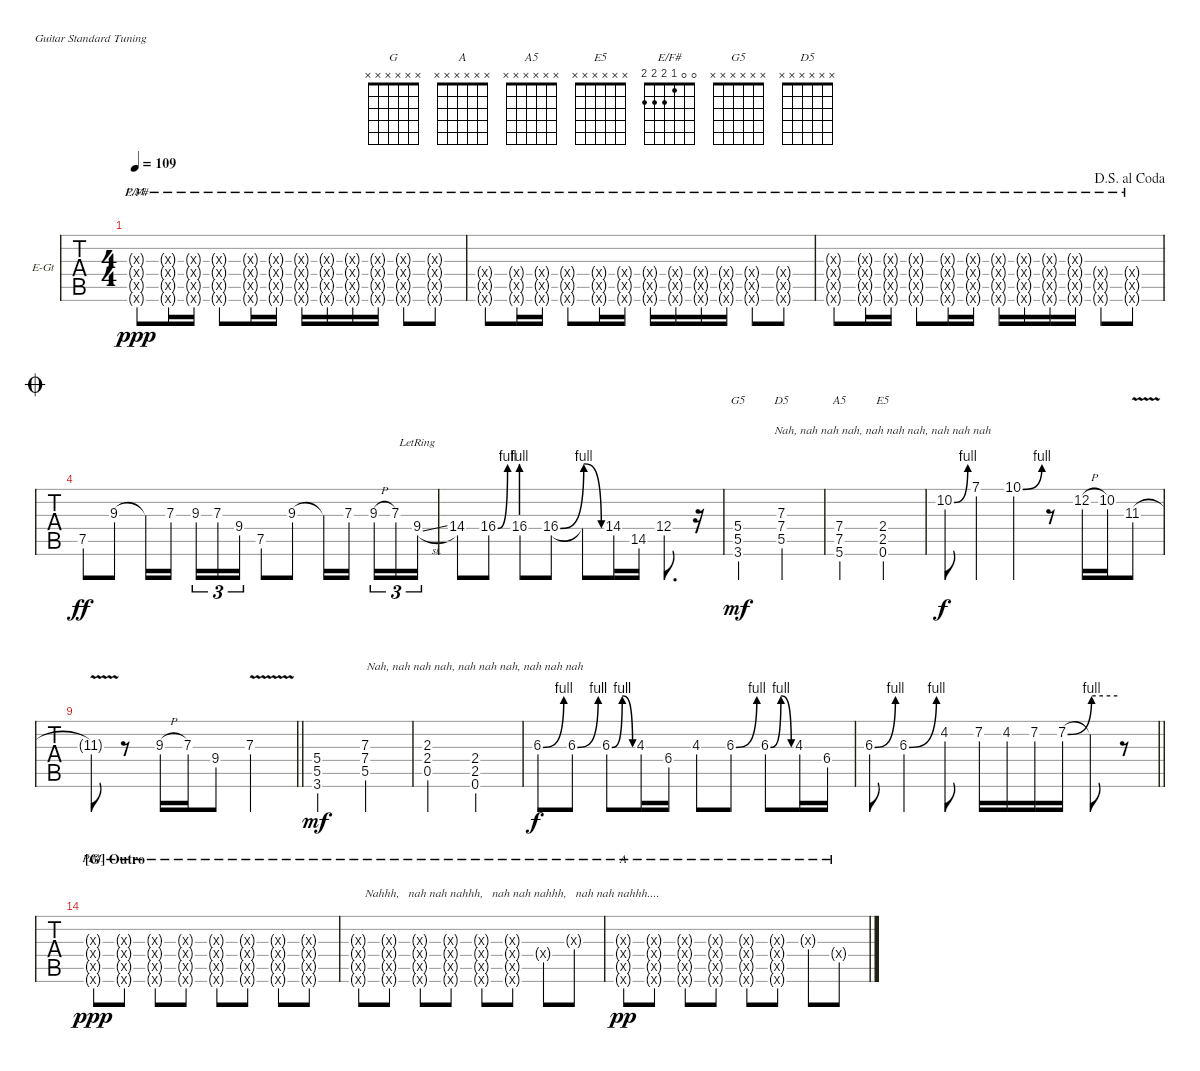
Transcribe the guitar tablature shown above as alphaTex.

\bracketExtendMode nobrackets
\firstSystemTrackNameOrientation horizontal
\otherSystemsTrackNameOrientation horizontal
\defaultBarNumberDisplay FirstOfSystem
\track ("Lead Guitar" "E-Gt") {instrument distortionguitar}
\staff {tabs}
\tuning (E4 B3 G3 D3 A2 E2)
\chord ("G" x x x x x x)
\chord ("A" x x x x x x)
\chord ("A5" x x x x x x)
\chord ("E5" x x x x x x)
\chord ("E/F#" 0 0 1 2 2 2) {showfingering false}
\chord ("G5" x x x x x x)
\chord ("D5" x x x x x x)
\ts (4 4)
\tempo 109
\clef g2
\ks bminor
(2.5{g pm x} 2.4{g pm x} 1.3{g pm x} 2.6{g pm x}).8{ch "E/F#" lyrics (0 "") lyrics (1 "") lyrics (2 "") lyrics (3 "") lyrics (4 "") dy ppp} (2.5{g pm x} 2.4{g pm x} 1.3{g pm x} 2.6{g pm x}).16{lyrics (0 "") lyrics (1 "") lyrics (2 "") lyrics (3 "") lyrics (4 "")} (2.5{g pm x} 2.4{g pm x} 1.3{g pm x} 2.6{g pm x}).16{lyrics (0 "") lyrics (1 "") lyrics (2 "") lyrics (3 "") lyrics (4 "")} (2.5{g pm x} 2.4{g pm x} 1.3{g pm x} 2.6{g pm x}).8{lyrics (0 "") lyrics (1 "") lyrics (2 "") lyrics (3 "") lyrics (4 "")} (2.5{g pm x} 2.4{g pm x} 1.3{g pm x} 2.6{g pm x}).16{lyrics (0 "") lyrics (1 "") lyrics (2 "") lyrics (3 "") lyrics (4 "")} (2.5{g pm x} 2.4{g pm x} 1.3{g pm x} 2.6{g pm x}).16{lyrics (0 "") lyrics (1 "") lyrics (2 "") lyrics (3 "") lyrics (4 "")} (2.5{g pm x} 2.4{g pm x} 1.3{g pm x} 2.6{g pm x}).16{lyrics (0 "") lyrics (1 "") lyrics (2 "") lyrics (3 "") lyrics (4 "")} (2.5{g pm x} 2.4{g pm x} 1.3{g pm x} 2.6{g pm x}).16{lyrics (0 "") lyrics (1 "") lyrics (2 "") lyrics (3 "") lyrics (4 "")} (2.5{g pm x} 2.4{g pm x} 1.3{g pm x} 2.6{g pm x}).16{lyrics (0 "") lyrics (1 "") lyrics (2 "") lyrics (3 "") lyrics (4 "")} (2.5{g pm x} 2.4{g pm x} 1.3{g pm x} 2.6{g pm x}).16{lyrics (0 "") lyrics (1 "") lyrics (2 "") lyrics (3 "") lyrics (4 "")} (2.5{g pm x} 2.4{g pm x} 1.3{g pm x} 2.6{g pm x}).8{lyrics (0 "") lyrics (1 "") lyrics (2 "") lyrics (3 "") lyrics (4 "")} (2.5{g pm x} 2.4{g pm x} 1.3{g pm x} 2.6{g pm x}).8{lyrics (0 "") lyrics (1 "") lyrics (2 "") lyrics (3 "") lyrics (4 "")} |
(4.5{g pm x} 4.4{g pm x} 2.6{g pm x}).8 (4.5{g pm x} 4.4{g pm x} 2.6{g pm x}).16 (4.5{g pm x} 4.4{g pm x} 2.6{g pm x}).16 (4.5{g pm x} 4.4{g pm x} 2.6{g pm x}).8 (4.5{g pm x} 4.4{g pm x} 2.6{g pm x}).16 (4.5{g pm x} 4.4{g pm x} 2.6{g pm x}).16 (4.5{g pm x} 4.4{g pm x} 2.6{g pm x}).16 (4.5{g pm x} 4.4{g pm x} 2.6{g pm x}).16 (4.5{g pm x} 4.4{g pm x} 2.6{g pm x}).16 (4.5{g pm x} 4.4{g pm x} 2.6{g pm x}).16 (4.5{g pm x} 4.4{g pm x} 2.6{g pm x}).8 (4.5{g pm x} 4.4{g pm x} 2.6{g pm x}).8 |
\jump dalsegnoalcoda
(2.5{g pm x} 2.4{g pm x} 1.3{g pm x} 2.6{g pm x}).8 (2.5{g pm x} 2.4{g pm x} 1.3{g pm x} 2.6{g pm x}).16 (2.5{g pm x} 2.4{g pm x} 1.3{g pm x} 2.6{g pm x}).16 (2.5{g pm x} 2.4{g pm x} 1.3{g pm x} 2.6{g pm x}).8 (2.5{g pm x} 2.4{g pm x} 1.3{g pm x} 2.6{g pm x}).16 (2.5{g pm x} 2.4{g pm x} 1.3{g pm x} 2.6{g pm x}).16 (2.5{g pm x} 2.4{g pm x} 1.3{g pm x} 2.6{g pm x}).16 (2.5{g pm x} 2.4{g pm x} 1.3{g pm x} 2.6{g pm x}).16 (2.5{g pm x} 2.4{g pm x} 1.3{g pm x} 2.6{g pm x}).16 (2.5{g pm x} 2.4{g pm x} 1.3{g pm x} 2.6{g pm x}).16 (4.5{g pm x} 4.4{g pm x} 2.6{g pm x}).8 (4.5{g pm x} 4.4{g pm x} 2.6{g pm x}).8 |
\jump coda
7.5.8{lyrics (0 "") lyrics (1 "") lyrics (2 "") lyrics (3 "") lyrics (4 "") dy ff} 9.3.8{lyrics (0 "") lyrics (1 "") lyrics (2 "") lyrics (3 "") lyrics (4 "")} 9.3{t}.16{lyrics (0 "") lyrics (1 "") lyrics (2 "") lyrics (3 "") lyrics (4 "")} 7.3.16{lyrics (0 "") lyrics (1 "") lyrics (2 "") lyrics (3 "") lyrics (4 "")} 9.3.16{tu (3 2) lyrics (0 "") lyrics (1 "") lyrics (2 "") lyrics (3 "") lyrics (4 "")} 7.3.16{tu (3 2) lyrics (0 "") lyrics (1 "") lyrics (2 "") lyrics (3 "") lyrics (4 "")} 9.4.16{tu (3 2) lyrics (0 "") lyrics (1 "") lyrics (2 "") lyrics (3 "") lyrics (4 "")} 7.5.8{lyrics (0 "") lyrics (1 "") lyrics (2 "") lyrics (3 "") lyrics (4 "")} 9.3.8{lyrics (0 "") lyrics (1 "") lyrics (2 "") lyrics (3 "") lyrics (4 "")} 9.3{t}.16{lyrics (0 "") lyrics (1 "") lyrics (2 "") lyrics (3 "") lyrics (4 "")} 7.3.16{lyrics (0 "") lyrics (1 "") lyrics (2 "") lyrics (3 "") lyrics (4 "")} 9.3{h}.16{tu (3 2) lyrics (0 "") lyrics (1 "") lyrics (2 "") lyrics (3 "") lyrics (4 "")} 7.3.16{tu (3 2) lyrics (0 "") lyrics (1 "") lyrics (2 "") lyrics (3 "") lyrics (4 "")} 9.4{sl lr}.16{tu (3 2) lyrics (0 "") lyrics (1 "") lyrics (2 "") lyrics (3 "") lyrics (4 "")} |
14.4.8{lyrics (0 "") lyrics (1 "") lyrics (2 "") lyrics (3 "") lyrics (4 "")} 16.4{be (bend 0 0 60 4)}.8{lyrics (0 "") lyrics (1 "") lyrics (2 "") lyrics (3 "") lyrics (4 "")} 16.4{be (prebend 0 4 60 4)}.8{lyrics (0 "") lyrics (1 "") lyrics (2 "") lyrics (3 "") lyrics (4 "")} 16.4{be (bend 0 0 60 4)}.8{lyrics (0 "") lyrics (1 "") lyrics (2 "") lyrics (3 "") lyrics (4 "")} 16.4{be (release 0 4 60 0) t}.8{lyrics (0 "") lyrics (1 "") lyrics (2 "") lyrics (3 "") lyrics (4 "")} 14.4.16{lyrics (0 "") lyrics (1 "") lyrics (2 "") lyrics (3 "") lyrics (4 "")} 14.5.16{lyrics (0 "") lyrics (1 "") lyrics (2 "") lyrics (3 "") lyrics (4 "")} 12.4.8{d lyrics (0 "") lyrics (1 "") lyrics (2 "") lyrics (3 "") lyrics (4 "")} r.16 |
(3.6 5.5 5.4).2{ch "G5" lyrics (0 "") lyrics (1 "") lyrics (2 "") lyrics (3 "") lyrics (4 "") dy mf} (5.5 7.4 7.3).2{ch "D5" lyrics (0 "") lyrics (1 "") lyrics (2 "") lyrics (3 "") lyrics (4 "")} |
(7.5 7.4 5.6).2{ch "A5" lyrics (0 "") lyrics (1 "") lyrics (2 "") lyrics (3 "") lyrics (4 "")} (0.6 2.5 2.4).2{ch "E5" lyrics (0 "") lyrics (1 "") lyrics (2 "") lyrics (3 "") lyrics (4 "Nah, nah nah nah, nah nah nah, nah nah nah")} |
10.2{be (bend 0 0 60 4)}.8{lyrics (0 "") lyrics (1 "") lyrics (2 "") lyrics (3 "") lyrics (4 "") dy f} 7.1.4{lyrics (0 "") lyrics (1 "") lyrics (2 "") lyrics (3 "") lyrics (4 "")} 10.1{be (bend 0 0 60 4)}.4{lyrics (0 "") lyrics (1 "") lyrics (2 "") lyrics (3 "") lyrics (4 "")} r.8 12.2{h}.16{lyrics (0 "") lyrics (1 "") lyrics (2 "") lyrics (3 "") lyrics (4 "")} 10.2.16{lyrics (0 "") lyrics (1 "") lyrics (2 "") lyrics (3 "") lyrics (4 "")} 11.3{v}.8{lyrics (0 "") lyrics (1 "") lyrics (2 "") lyrics (3 "") lyrics (4 "")} |
\barLineRight lightlight
11.3{v t}.8{lyrics (0 "") lyrics (1 "") lyrics (2 "") lyrics (3 "") lyrics (4 "")} r.8 9.3{h}.16{lyrics (0 "") lyrics (1 "") lyrics (2 "") lyrics (3 "") lyrics (4 "")} 7.3.16{lyrics (0 "") lyrics (1 "") lyrics (2 "") lyrics (3 "") lyrics (4 "")} 9.4.8{lyrics (0 "") lyrics (1 "") lyrics (2 "") lyrics (3 "") lyrics (4 "")} 7.3{v}.2{lyrics (0 "") lyrics (1 "") lyrics (2 "") lyrics (3 "") lyrics (4 "")} |
(3.6 5.5 5.4).2{lyrics (0 "") lyrics (1 "") lyrics (2 "") lyrics (3 "") lyrics (4 "") dy mf} (5.5 7.4 7.3).2{lyrics (0 "") lyrics (1 "") lyrics (2 "") lyrics (3 "") lyrics (4 "")} |
(0.5 2.4 2.3).2{lyrics (0 "") lyrics (1 "") lyrics (2 "") lyrics (3 "") lyrics (4 "")} (0.6 2.5 2.4).2{lyrics (0 "") lyrics (1 "") lyrics (2 "") lyrics (3 "") lyrics (4 "Nah, nah nah nah, nah nah nah, nah nah nah")} |
6.3{be (bend 0 0 60 4)}.8{lyrics (0 "") lyrics (1 "") lyrics (2 "") lyrics (3 "") lyrics (4 "") dy f} 6.3{be (bend 0 0 60 4)}.8{lyrics (0 "") lyrics (1 "") lyrics (2 "") lyrics (3 "") lyrics (4 "")} 6.3{be (bendrelease 0 0 30 4 30 4 60 0)}.8{lyrics (0 "") lyrics (1 "") lyrics (2 "") lyrics (3 "") lyrics (4 "")} 4.3.16{lyrics (0 "") lyrics (1 "") lyrics (2 "") lyrics (3 "") lyrics (4 "")} 6.4.16{lyrics (0 "") lyrics (1 "") lyrics (2 "") lyrics (3 "") lyrics (4 "")} 4.3.8{lyrics (0 "") lyrics (1 "") lyrics (2 "") lyrics (3 "") lyrics (4 "")} 6.3{be (bend 0 0 60 4)}.8{lyrics (0 "") lyrics (1 "") lyrics (2 "") lyrics (3 "") lyrics (4 "")} 6.3{be (bendrelease 0 0 30 4 30 4 60 0)}.8{lyrics (0 "") lyrics (1 "") lyrics (2 "") lyrics (3 "") lyrics (4 "")} 4.3.16{lyrics (0 "") lyrics (1 "") lyrics (2 "") lyrics (3 "") lyrics (4 "")} 6.4.16{lyrics (0 "") lyrics (1 "") lyrics (2 "") lyrics (3 "") lyrics (4 "")} |
\barLineRight lightlight
6.3{be (bend 0 0 60 4)}.8{lyrics (0 "") lyrics (1 "") lyrics (2 "") lyrics (3 "") lyrics (4 "")} 6.3{be (bend 0 0 60 4)}.4{lyrics (0 "") lyrics (1 "") lyrics (2 "") lyrics (3 "") lyrics (4 "")} 4.2.8{lyrics (0 "") lyrics (1 "") lyrics (2 "") lyrics (3 "") lyrics (4 "")} 7.2.16{lyrics (0 "") lyrics (1 "") lyrics (2 "") lyrics (3 "") lyrics (4 "")} 4.2.16{lyrics (0 "") lyrics (1 "") lyrics (2 "") lyrics (3 "") lyrics (4 "")} 7.2.16{lyrics (0 "") lyrics (1 "") lyrics (2 "") lyrics (3 "") lyrics (4 "")} 7.2{be (bend 0 0 60 4)}.16{lyrics (0 "") lyrics (1 "") lyrics (2 "") lyrics (3 "") lyrics (4 "")} 7.2{be (hold 0 4 60 4) t}.8{lyrics (0 "") lyrics (1 "") lyrics (2 "") lyrics (3 "") lyrics (4 "")} r.8 |
\section ("G" "Outro")
(3.6{g pm x} 5.5{g pm x} 5.4{g pm x} 4.3{g pm x}).8{ch "G" lyrics (0 "") lyrics (1 "") lyrics (2 "") lyrics (3 "") lyrics (4 "") dy ppp} (3.6{g pm x} 5.5{g pm x} 5.4{g pm x} 4.3{g pm x}).8{lyrics (0 "") lyrics (1 "") lyrics (2 "") lyrics (3 "") lyrics (4 "")} (3.6{g pm x} 5.5{g pm x} 5.4{g pm x} 4.3{g pm x}).8{lyrics (0 "") lyrics (1 "") lyrics (2 "") lyrics (3 "") lyrics (4 "")} (3.6{g pm x} 5.5{g pm x} 5.4{g pm x} 4.3{g pm x}).8{lyrics (0 "") lyrics (1 "") lyrics (2 "") lyrics (3 "") lyrics (4 "")} (3.6{g pm x} 5.5{g pm x} 5.4{g pm x} 4.3{g pm x}).8{lyrics (0 "") lyrics (1 "") lyrics (2 "") lyrics (3 "") lyrics (4 "")} (3.6{g pm x} 5.5{g pm x} 5.4{g pm x} 4.3{g pm x}).8{lyrics (0 "") lyrics (1 "") lyrics (2 "") lyrics (3 "") lyrics (4 "")} (3.6{g pm x} 5.5{g pm x} 5.4{g pm x} 4.3{g pm x}).8{lyrics (0 "") lyrics (1 "") lyrics (2 "") lyrics (3 "") lyrics (4 "")} (3.6{g pm x} 5.5{g pm x} 5.4{g pm x} 4.3{g pm x}).8{lyrics (0 "") lyrics (1 "") lyrics (2 "") lyrics (3 "") lyrics (4 "")} |
(5.5{g pm x} 5.4{g pm x} 4.3{g pm x} 3.6{g pm x}).8{lyrics (0 "") lyrics (1 "") lyrics (2 "") lyrics (3 "") lyrics (4 "")} (5.5{g pm x} 5.4{g pm x} 4.3{g pm x} 3.6{g pm x}).8{lyrics (0 "") lyrics (1 "") lyrics (2 "") lyrics (3 "") lyrics (4 "")} (5.5{g pm x} 5.4{g pm x} 4.3{g pm x} 3.6{g pm x}).8{lyrics (0 "") lyrics (1 "") lyrics (2 "") lyrics (3 "") lyrics (4 "")} (5.5{g pm x} 5.4{g pm x} 4.3{g pm x} 3.6{g pm x}).8{lyrics (0 "") lyrics (1 "") lyrics (2 "") lyrics (3 "") lyrics (4 "")} (5.5{g pm x} 5.4{g pm x} 4.3{g pm x} 3.6{g pm x}).8{lyrics (0 "") lyrics (1 "") lyrics (2 "") lyrics (3 "") lyrics (4 "")} (5.5{g pm x} 5.4{g pm x} 4.3{g pm x} 3.6{g pm x}).8{lyrics (0 "") lyrics (1 "") lyrics (2 "") lyrics (3 "") lyrics (4 "Nahhh,   nah nah nahhh,   nah nah nahhh,   nah nah nahhh....")} 5.4{g pm x}.8{lyrics (0 "") lyrics (1 "") lyrics (2 "") lyrics (3 "") lyrics (4 "")} 0.3{g pm x}.8{lyrics (0 "") lyrics (1 "") lyrics (2 "") lyrics (3 "") lyrics (4 "")} |
(7.5{g pm x} 7.4{g pm x} 6.3{g pm x} 5.6{g pm x}).8{ch "A" lyrics (0 "") lyrics (1 "") lyrics (2 "") lyrics (3 "") lyrics (4 "") dy pp} (7.5{g pm x} 7.4{g pm x} 6.3{g pm x} 5.6{g pm x}).8{lyrics (0 "") lyrics (1 "") lyrics (2 "") lyrics (3 "") lyrics (4 "")} (7.5{g pm x} 7.4{g pm x} 6.3{g pm x} 5.6{g pm x}).8{lyrics (0 "") lyrics (1 "") lyrics (2 "") lyrics (3 "") lyrics (4 "")} (7.5{g pm x} 7.4{g pm x} 6.3{g pm x} 5.6{g pm x}).8{lyrics (0 "") lyrics (1 "") lyrics (2 "") lyrics (3 "") lyrics (4 "")} (7.5{g pm x} 7.4{g pm x} 6.3{g pm x} 5.6{g pm x}).8{lyrics (0 "") lyrics (1 "") lyrics (2 "") lyrics (3 "") lyrics (4 "")} (7.5{g pm x} 7.4{g pm x} 6.3{g pm x} 5.6{g pm x}).8{lyrics (0 "") lyrics (1 "") lyrics (2 "") lyrics (3 "") lyrics (4 "")} 0.3{g pm x}.8{lyrics (0 "") lyrics (1 "") lyrics (2 "") lyrics (3 "") lyrics (4 "")} 4.4{g pm x}.8{lyrics (0 "") lyrics (1 "") lyrics (2 "") lyrics (3 "") lyrics (4 "")}
